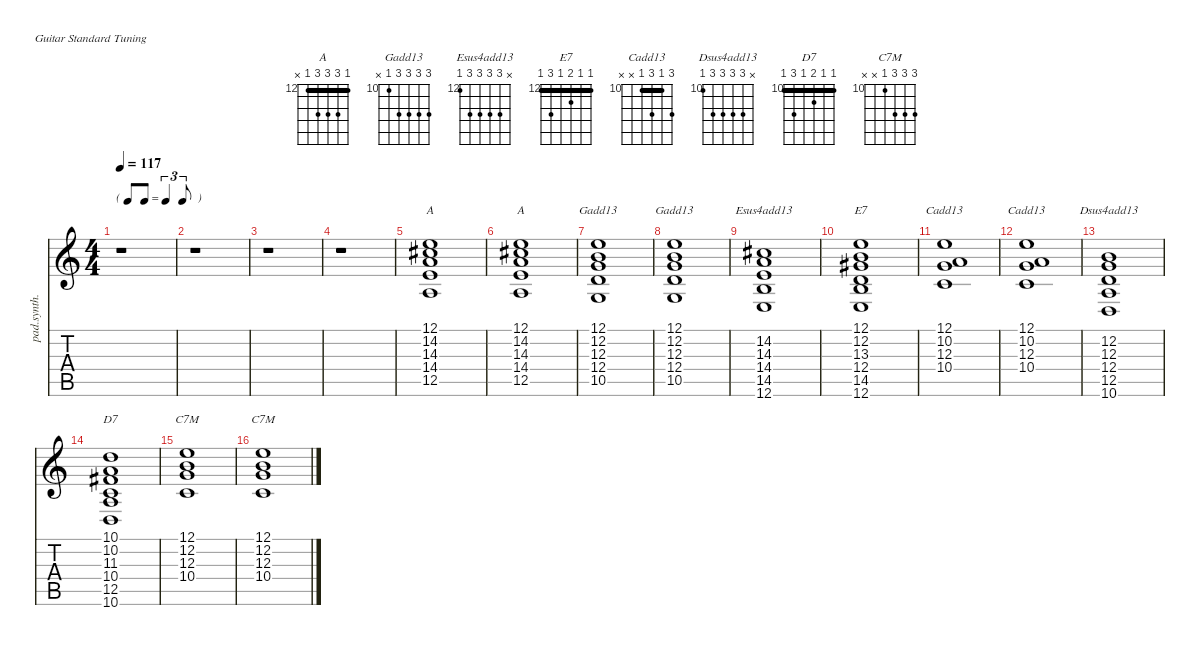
\defaultSystemsLayout 4
\hideDynamics
\bracketExtendMode nobrackets
\otherSystemsTrackNameOrientation horizontal
\track ("Synthé" "pad.synth.") {instrument pad5bowed}
\staff {score tabs}
\tuning (E4 B3 G3 D3 A2 E2)
\chord ("A" 12 14 14 14 12 x) {firstfret 12 barre 12}
\chord ("Gadd13" 12 12 12 12 10 x) {firstfret 10}
\chord ("Esus4add13" x 14 14 14 14 12) {firstfret 12}
\chord ("E7" 12 12 13 12 14 12) {firstfret 12 barre (12 12 12)}
\chord ("Cadd13" 12 10 12 10 x x) {firstfret 10 barre 10}
\chord ("Dsus4add13" x 12 12 12 12 10) {firstfret 10}
\chord ("D7" 10 10 11 10 12 10) {firstfret 10 barre (10 10 10)}
\chord ("C7M" 12 12 12 10 x x) {firstfret 10}
\ts (4 4)
\tf triplet8th
\tempo 117
\clef g2
\ks c
r.1{dy f beam Down} |
r.1{beam Down} |
r.1{beam Down} |
r.1{beam Down} |
(12.1 14.2{acc #} 14.3 14.4 12.5).1{ch "A" beam Up} |
(12.1 14.2{acc #} 14.3 14.4 12.5).1{ch "A" beam Up} |
(12.1 12.2 12.3 12.4 10.5).1{ch "Gadd13" beam Up} |
(12.1 12.2 12.3 12.4 10.5).1{ch "Gadd13" beam Up} |
(14.2{acc #} 14.3 14.4 14.5 12.6).1{ch "Esus4add13" beam Up} |
(12.1 12.2 13.3{acc #} 12.4 14.5 12.6).1{ch "E7" beam Up} |
(12.1 10.2 12.3 10.4).1{ch "Cadd13" beam Up} |
(12.1 10.2 12.3 10.4).1{ch "Cadd13" beam Up} |
(12.2 12.3 12.4 12.5 10.6).1{ch "Dsus4add13" beam Up} |
(10.1 10.2 11.3{acc #} 10.4 12.5 10.6).1{ch "D7" beam Up} |
(12.1 12.2 12.3 10.4).1{ch "C7M" beam Up} |
(12.1 12.2 12.3 10.4).1{ch "C7M" beam Up}
